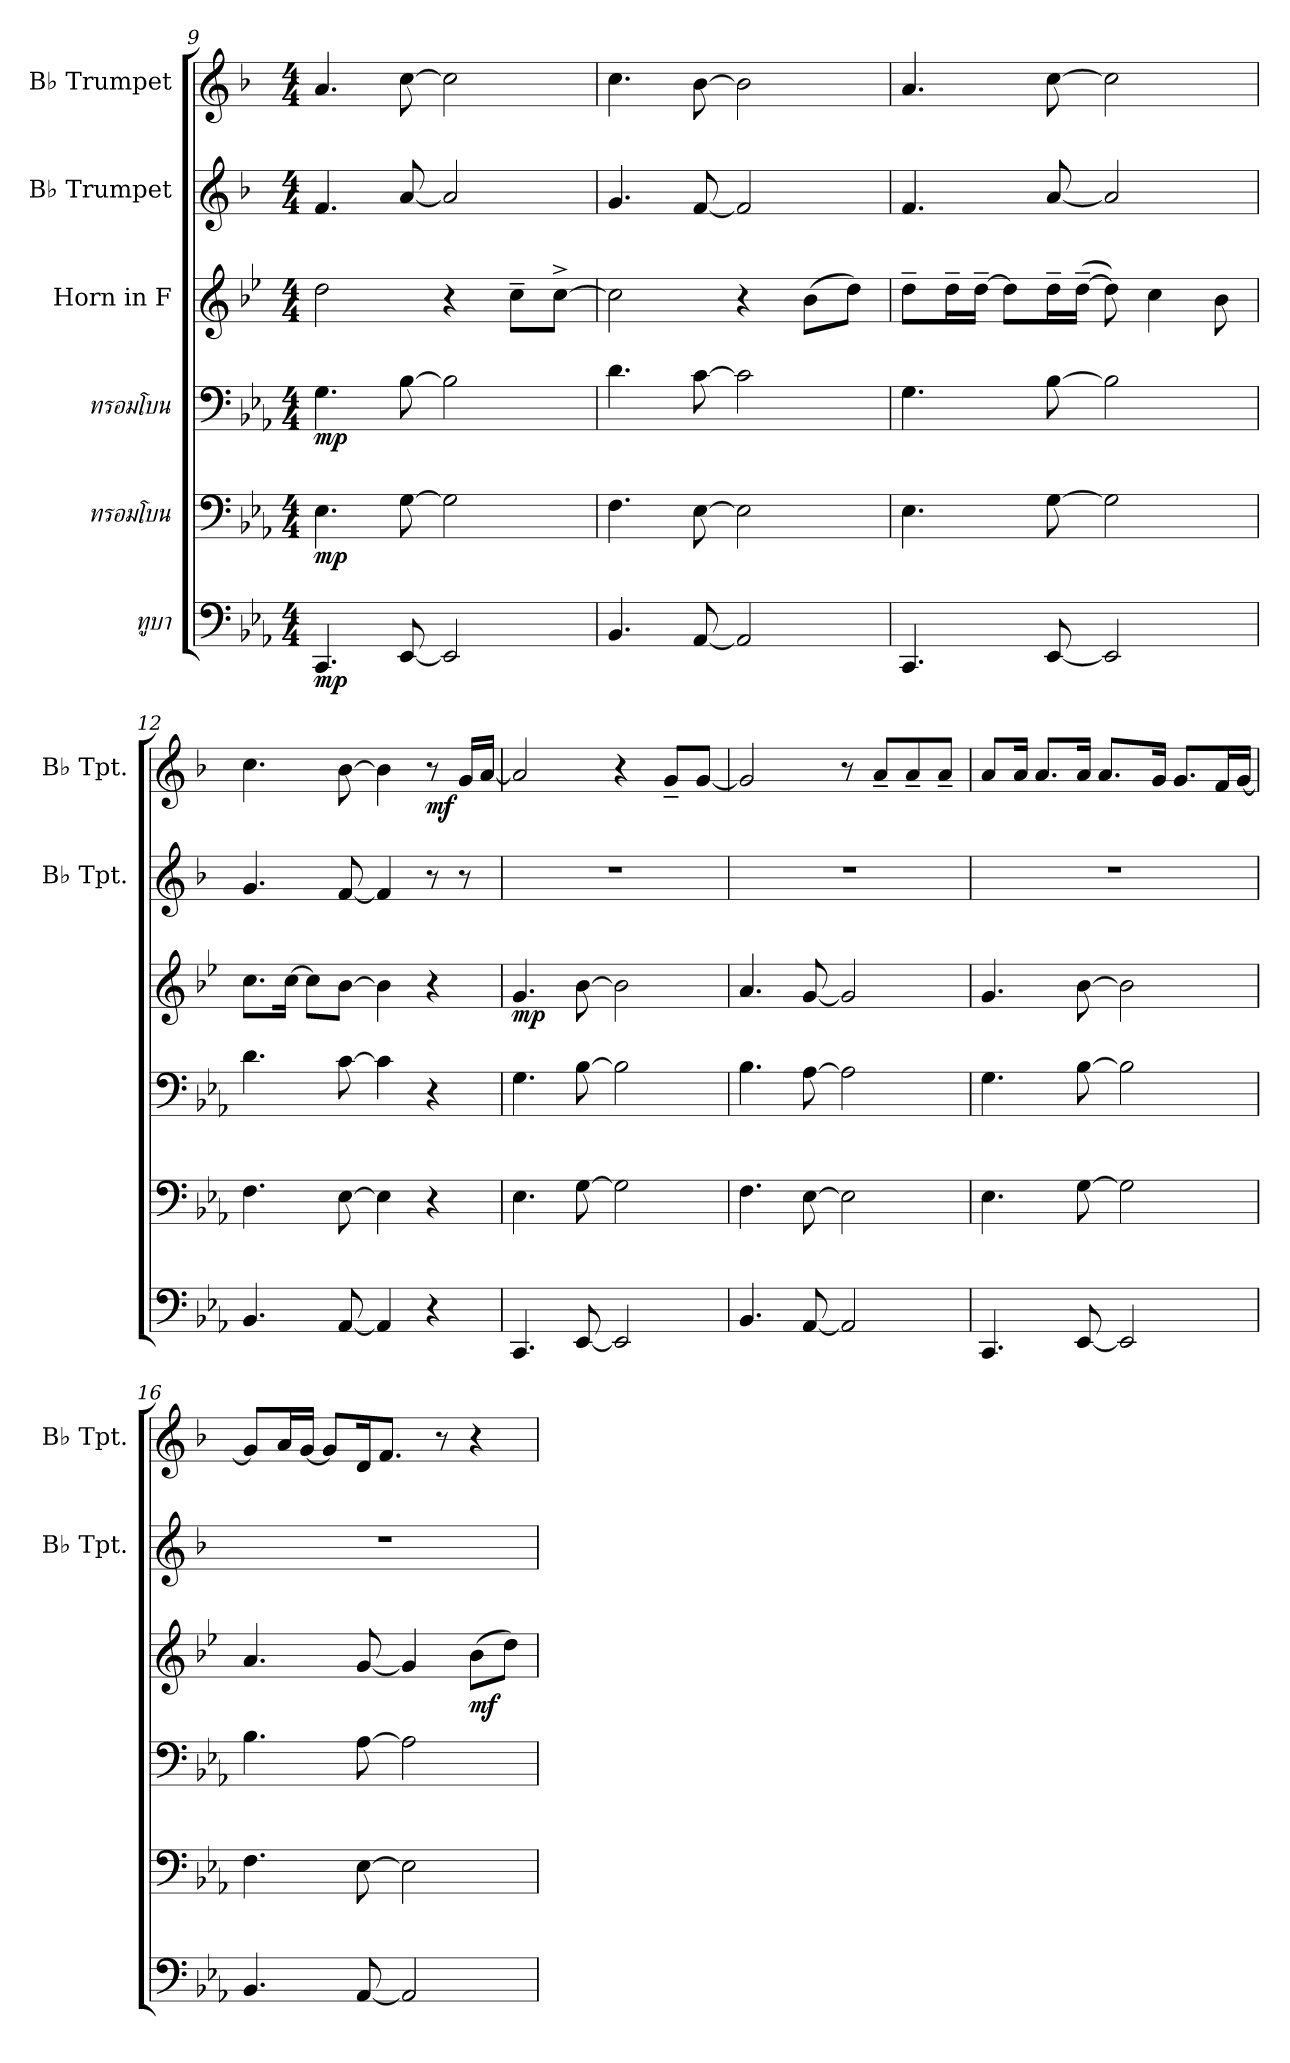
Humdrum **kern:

**kern	**dynam	**kern	**dynam	**kern	**dynam	**kern	**dynam	**kern	**kern	**dynam
*part6	*part6	*part5	*part5	*part4	*part4	*part3	*part3	*part2	*part1	*part1
*staff6	*staff6	*staff5	*staff5	*staff4	*staff4	*staff3	*staff3	*staff2	*staff1	*staff1
*I"ทูบา	*	*I"ทรอมโบน	*	*I"ทรอมโบน	*	*I"Horn in F	*	*I"B♭ Trumpet	*I"B♭ Trumpet	*
*	*	*	*	*	*	*	*	*I'B♭ Tpt.	*I'B♭ Tpt.	*
*clefF4	*	*clefF4	*	*clefF4	*	*clefG2	*	*clefG2	*clefG2	*
*	*	*	*	*	*	*ITrd4c7	*	*ITrd1c2	*ITrd1c2	*
*k[b-e-a-]	*	*k[b-e-a-]	*	*k[b-e-a-]	*	*k[b-e-a-]	*	*k[b-e-a-]	*k[b-e-a-]	*
*M4/4	*	*M4/4	*	*M4/4	*	*M4/4	*	*M4/4	*M4/4	*
=9	=9	=9	=9	=9	=9	=9	=9	=9	=9	=9
!	!LO:DY:b	!	!LO:DY:b	!	!LO:DY:b	!	!	!	!	!
4.CC/	mp	4.E-\	mp	4.G\	mp	2g\	.	4.e-/	4.g/	.
[8EE-/	.	[8G\	.	[8B-\	.	.	.	[8g/	[8b-\	.
2EE-/]	.	2G\]	.	2B-\]	.	4r	.	2g/]	2b-\]	.
.	.	.	.	.	.	8f~\L	.	.	.	.
.	.	.	.	.	.	[8f^\J	.	.	.	.
=10	=10	=10	=10	=10	=10	=10	=10	=10	=10	=10
4.BB-/	.	4.F\	.	4.d\	.	2f\]	.	4.f/	4.b-\	.
[8AA-/	.	[8E-\	.	[8c\	.	.	.	[8e-/	[8a-\	.
2AA-/]	.	2E-\]	.	2c\]	.	4r	.	2e-/]	2a-\]	.
.	.	.	.	.	.	(8e-\L	.	.	.	.
.	.	.	.	.	.	8g\J)	.	.	.	.
!!LO:PB:g=z
=11	=11	=11	=11	=11	=11	=11	=11	=11	=11	=11
4.CC/	.	4.E-\	.	4.G\	.	8g~\L	.	4.e-/	4.g/	.
.	.	.	.	.	.	16g~\L	.	.	.	.
.	.	.	.	.	.	[16g~\JJ	.	.	.	.
.	.	.	.	.	.	8g\L]	.	.	.	.
[8EE-/	.	[8G\	.	[8B-\	.	16g~\L	.	[8g/	[8b-\	.
.	.	.	.	.	.	([16g~\JJ	.	.	.	.
2EE-/]	.	2G\]	.	2B-\]	.	8g\])	.	2g/]	2b-\]	.
.	.	.	.	.	.	4f\	.	.	.	.
.	.	.	.	.	.	8e-\	.	.	.	.
=12	=12	=12	=12	=12	=12	=12	=12	=12	=12	=12
4.BB-/	.	4.F\	.	4.d\	.	8.f\L	.	4.f/	4.b-\	.
.	.	.	.	.	.	[16f\Jk	.	.	.	.
.	.	.	.	.	.	8f\L]	.	.	.	.
[8AA-/	.	[8E-\	.	[8c\	.	[8e-\J	.	[8e-/	[8a-\	.
4AA-/]	.	4E-\]	.	4c\]	.	4e-\]	.	4e-/]	4a-\]	.
!	!	!	!	!	!	!	!	!	!	!LO:DY:b
4r	.	4r	.	4r	.	4r	.	8r	8r	mf
.	.	.	.	.	.	.	.	8r	16f/LL	.
.	.	.	.	.	.	.	.	.	[16g/JJ	.
=13	=13	=13	=13	=13	=13	=13	=13	=13	=13	=13
!	!	!	!	!	!	!	!LO:DY:b	!	!	!
4.CC/	.	4.E-\	.	4.G\	.	4.c/	mp	1r	2g/]	.
[8EE-/	.	[8G\	.	[8B-\	.	[8e-\	.	.	.	.
2EE-/]	.	2G\]	.	2B-\]	.	2e-\]	.	.	4r	.
.	.	.	.	.	.	.	.	.	8f~/L	.
.	.	.	.	.	.	.	.	.	[8f/J	.
=14	=14	=14	=14	=14	=14	=14	=14	=14	=14	=14
4.BB-/	.	4.F\	.	4.B-\	.	4.d/	.	1r	2f/]	.
[8AA-/	.	[8E-\	.	[8A-\	.	[8c/	.	.	.	.
2AA-/]	.	2E-\]	.	2A-\]	.	2c/]	.	.	8r	.
.	.	.	.	.	.	.	.	.	8g~/L	.
.	.	.	.	.	.	.	.	.	8g~/	.
.	.	.	.	.	.	.	.	.	8g~/J	.
!!LO:LB:g=z
=15	=15	=15	=15	=15	=15	=15	=15	=15	=15	=15
4.CC/	.	4.E-\	.	4.G\	.	4.c/	.	1r	8g/L	.
.	.	.	.	.	.	.	.	.	16g/Jk	.
.	.	.	.	.	.	.	.	.	8.g/L	.
[8EE-/	.	[8G\	.	[8B-\	.	[8e-\	.	.	16g/Jk	.
.	.	.	.	.	.	.	.	.	8.g/L	.
2EE-/]	.	2G\]	.	2B-\]	.	2e-\]	.	.	.	.
.	.	.	.	.	.	.	.	.	16f/Jk	.
.	.	.	.	.	.	.	.	.	8.f/L	.
.	.	.	.	.	.	.	.	.	16e-/L	.
.	.	.	.	.	.	.	.	.	[16f/JJ	.
=16	=16	=16	=16	=16	=16	=16	=16	=16	=16	=16
4.BB-/	.	4.F\	.	4.B-\	.	4.d/	.	1r	8f/L]	.
.	.	.	.	.	.	.	.	.	16g/L	.
.	.	.	.	.	.	.	.	.	[16f/JJ	.
.	.	.	.	.	.	.	.	.	8f/L]	.
[8AA-/	.	[8E-\	.	[8A-\	.	[8c/	.	.	16c/K	.
.	.	.	.	.	.	.	.	.	8.e-/J	.
2AA-/]	.	2E-\]	.	2A-\]	.	4c/]	.	.	.	.
.	.	.	.	.	.	.	.	.	8r	.
!	!	!	!	!	!	!	!LO:DY:b	!	!	!
.	.	.	.	.	.	(8e-\L	mf	.	4r	.
.	.	.	.	.	.	8g\J)	.	.	.	.
=	=	=	=	=	=	=	=	=	=	=
*-	*-	*-	*-	*-	*-	*-	*-	*-	*-	*-
